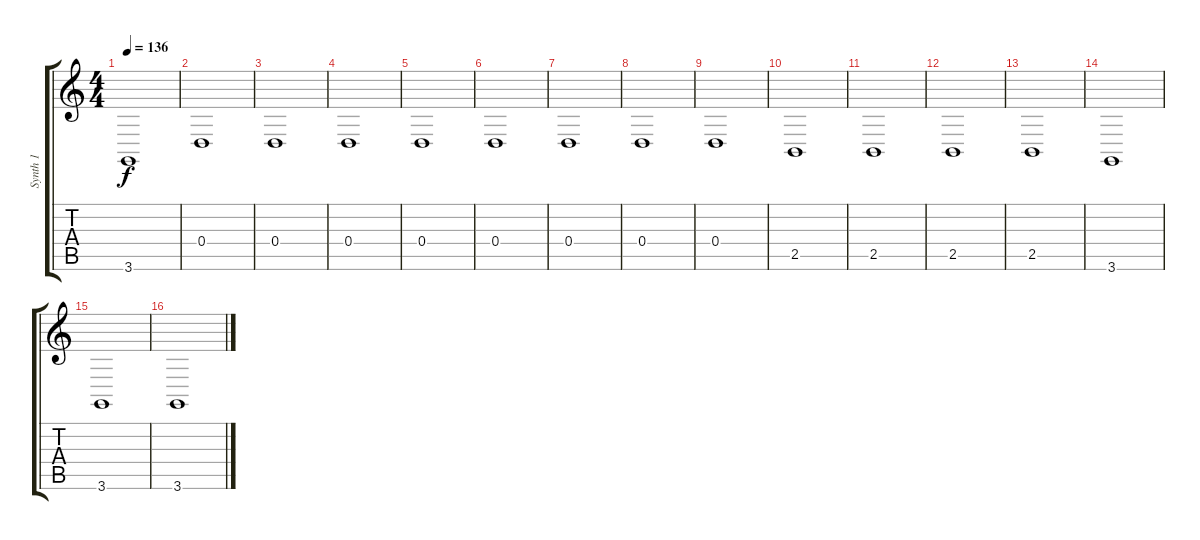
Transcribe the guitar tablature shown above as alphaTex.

\track ("Synth 1" "Synth 1") {instrument vibraphone}
\staff {score tabs}
\tuning (E4 B3 G3 D3 A2 E2) {hide}
\ts (4 4)
\tempo 136
\clef g2
\ks c
3.6.1{dy f} |
0.4.1 |
0.4.1 |
0.4.1 |
0.4.1 |
0.4.1 |
0.4.1 |
0.4.1 |
0.4.1 |
2.5.1 |
2.5.1 |
2.5.1 |
2.5.1 |
3.6.1 |
3.6.1 |
3.6.1
